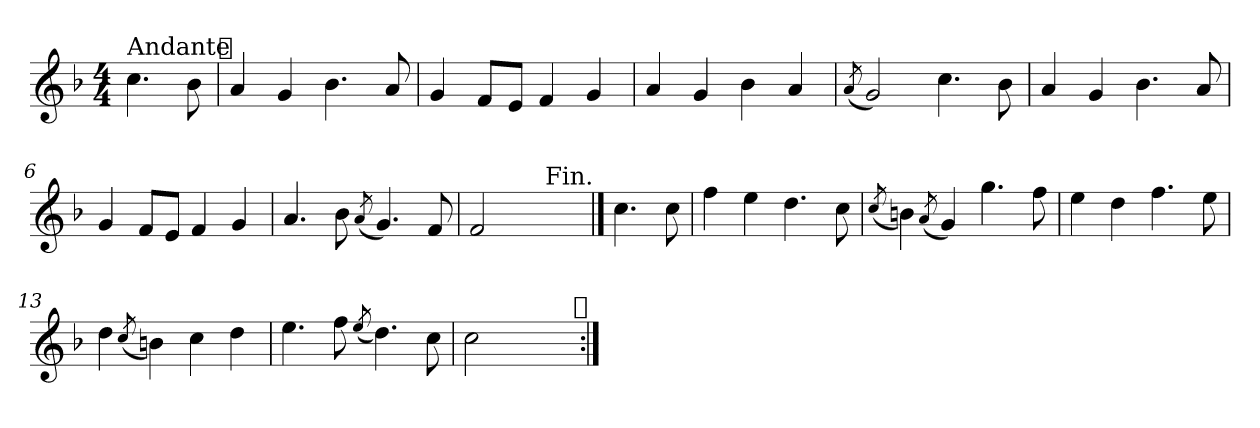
**kern
*part1
*staff1
*clefG2
*k[b-]
*F:
*M4/4
=
!LO:TX:a:t=Andante
4.cc\
8b-\
!LO:TX:a:t=𝄋
=1
4a/
4g/
4.b-\
8a/
=2
4g/
8f/L
8e/J
4f/
4g/
=3
4a/
4g/
4b-\
4a/
=4
(<8qa/
2g/)
4.cc\
8b-\
=5
4a/
4g/
4.b-\
8a/
!!LO:LB:g=z
=6
4g/
8f/L
8e/J
4f/
4g/
=7
4.a/
8b-\
(<8qa/
4.g/)
8f/
=8
2f/
2ryy
!LO:TX:a:rj:t=Fin.
==9
4.cc\
8cc\
=10
4ff\
4ee\
4.dd\
8cc\
=11
(<8qcc/
4bn\)
(<8qa/
4g/)
4.gg\
8ff\
!!LO:LB:g=z
=12
4ee\
4dd\
4.ff\
8ee\
=13
4dd\
(<8qcc/
4bn\)
4cc\
4dd\
=14
4.ee\
8ff\
(<8qee/
4.dd\)
8cc\
=15
2cc\
2ryy
!LO:TX:a:t=𝄋
=:|!
*-
